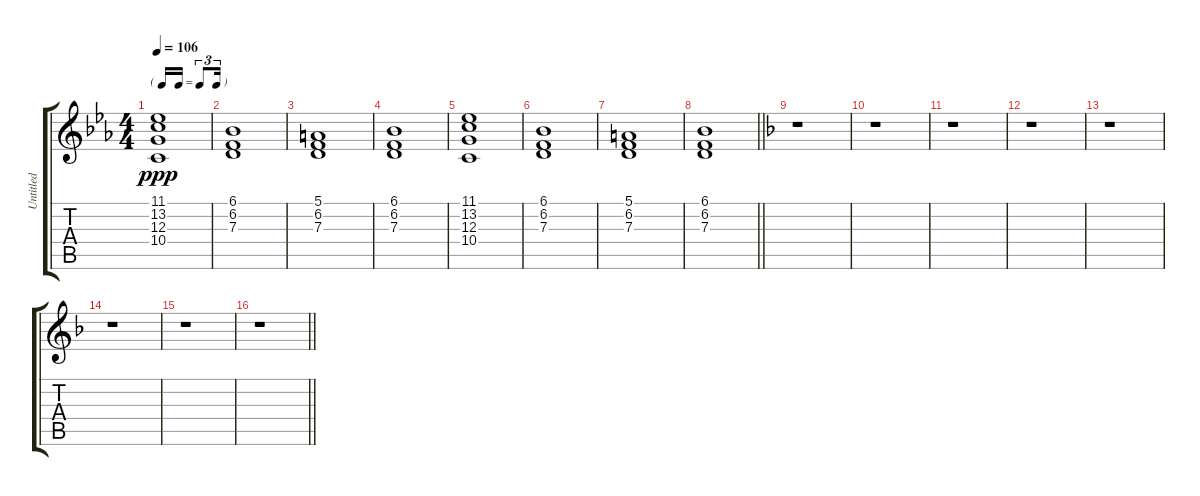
\track ("Untitled" "Untitled") {instrument choiraahs}
\staff {score tabs}
\tuning (E4 B3 G3 D3 A2 E2) {hide}
\ts (4 4)
\tf triplet16th
\tempo 106
\clef g2
\ks eb
(11.1 13.2 12.3 10.4).1{dy ppp} |
(6.1 6.2 7.3).1 |
(5.1 6.2 7.3).1 |
(6.1 6.2 7.3).1 |
(11.1 13.2 12.3 10.4).1 |
(6.1 6.2 7.3).1 |
(5.1 6.2 7.3).1 |
\barLineRight lightlight
(6.1 6.2 7.3).1 |
\ks f
r.1 |
r.1 |
r.1 |
r.1 |
r.1 |
r.1 |
r.1 |
\barLineRight lightlight
r.1
